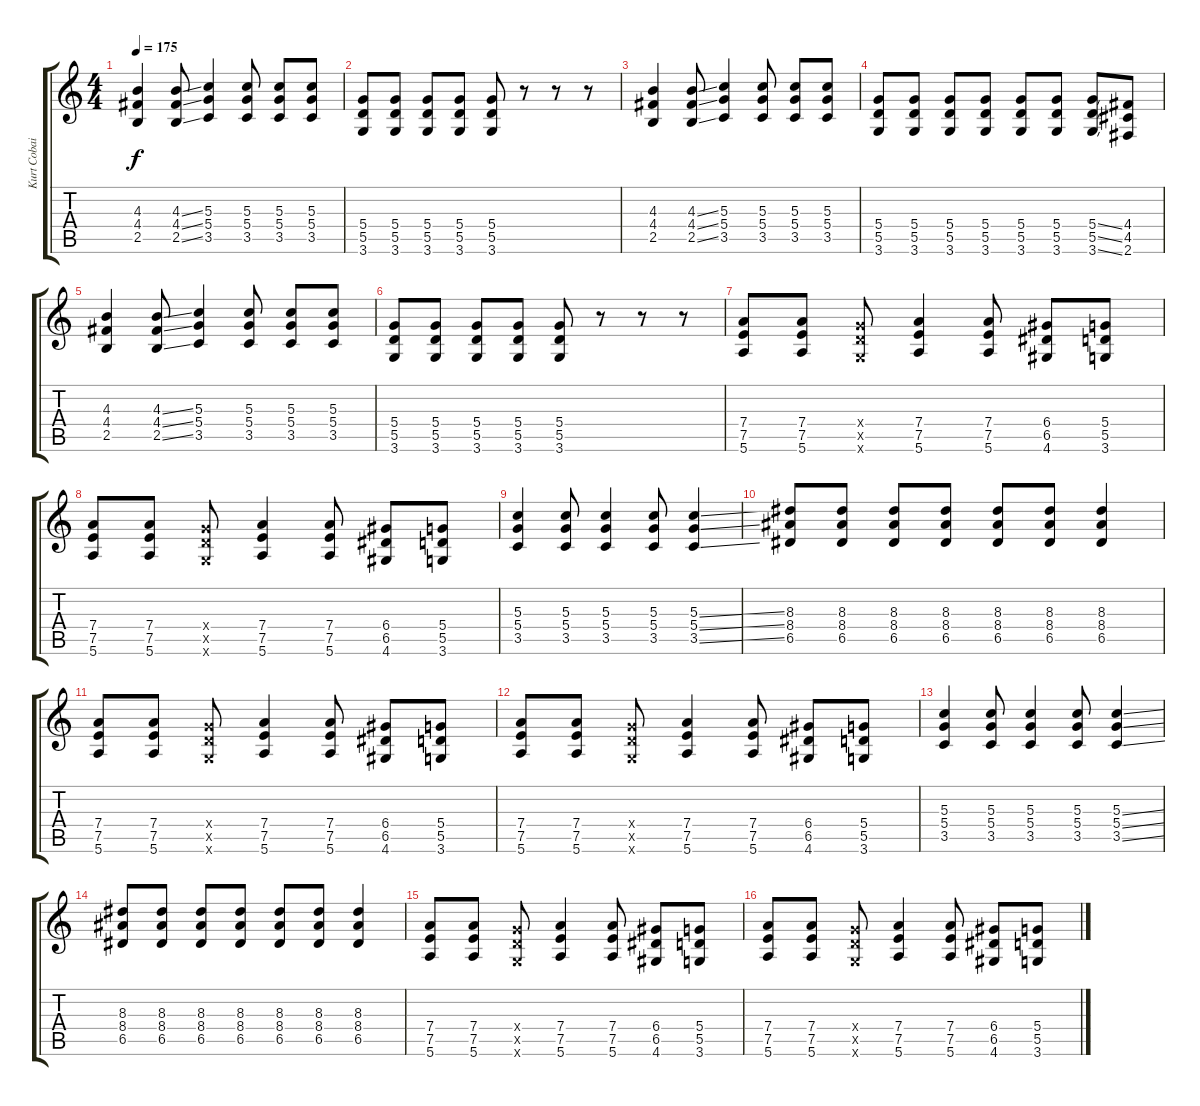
\track ("Kurt Cobain" "Kurt Cobai") {instrument distortionguitar}
\staff {score tabs}
\tuning (E4 B3 G3 D3 A2 E2) {hide}
\ts (4 4)
\tempo 175
\clef g2
\ks c
(4.3 4.4 2.5).4{dy f} (4.3{ss} 4.4{ss} 2.5{ss}).8 (5.3 5.4 3.5).4 (5.3 5.4 3.5).8 (5.3 5.4 3.5).8 (5.3 5.4 3.5).8 |
(5.4 5.5 3.6).8 (5.4 5.5 3.6).8 (5.4 5.5 3.6).8 (5.4 5.5 3.6).8 (5.4 5.5 3.6).8 r.8 r.8 r.8 |
(4.3 4.4 2.5).4 (4.3{ss} 4.4{ss} 2.5{ss}).8 (5.3 5.4 3.5).4 (5.3 5.4 3.5).8 (5.3 5.4 3.5).8 (5.3 5.4 3.5).8 |
(5.4 5.5 3.6).8 (5.4 5.5 3.6).8 (5.4 5.5 3.6).8 (5.4 5.5 3.6).8 (5.4 5.5 3.6).8 (5.4 5.5 3.6).8 (5.4{ss} 5.5{ss} 3.6{ss}).8 (4.4 4.5 2.6).8 |
(4.3 4.4 2.5).4 (4.3{ss} 4.4{ss} 2.5{ss}).8 (5.3 5.4 3.5).4 (5.3 5.4 3.5).8 (5.3 5.4 3.5).8 (5.3 5.4 3.5).8 |
(5.4 5.5 3.6).8 (5.4 5.5 3.6).8 (5.4 5.5 3.6).8 (5.4 5.5 3.6).8 (5.4 5.5 3.6).8 r.8 r.8 r.8 |
(7.4 7.5 5.6).8 (7.4 7.5 5.6).8 (5.4{x} 5.5{x} 3.6{x}).8 (7.4 7.5 5.6).4 (7.4 7.5 5.6).8 (6.4 6.5 4.6).8 (5.4 5.5 3.6).8 |
(7.4 7.5 5.6).8 (7.4 7.5 5.6).8 (5.4{x} 5.5{x} 3.6{x}).8 (7.4 7.5 5.6).4 (7.4 7.5 5.6).8 (6.4 6.5 4.6).8 (5.4 5.5 3.6).8 |
(5.3 5.4 3.5).4 (5.3 5.4 3.5).8 (5.3 5.4 3.5).4 (5.3 5.4 3.5).8 (5.3{ss} 5.4{ss} 3.5{ss}).4 |
(8.3 8.4 6.5).8 (8.3 8.4 6.5).8 (8.3 8.4 6.5).8 (8.3 8.4 6.5).8 (8.3 8.4 6.5).8 (8.3 8.4 6.5).8 (8.3 8.4 6.5).4 |
(7.4 7.5 5.6).8 (7.4 7.5 5.6).8 (5.4{x} 5.5{x} 3.6{x}).8 (7.4 7.5 5.6).4 (7.4 7.5 5.6).8 (6.4 6.5 4.6).8 (5.4 5.5 3.6).8 |
(7.4 7.5 5.6).8 (7.4 7.5 5.6).8 (5.4{x} 5.5{x} 3.6{x}).8 (7.4 7.5 5.6).4 (7.4 7.5 5.6).8 (6.4 6.5 4.6).8 (5.4 5.5 3.6).8 |
(5.3 5.4 3.5).4 (5.3 5.4 3.5).8 (5.3 5.4 3.5).4 (5.3 5.4 3.5).8 (5.3{ss} 5.4{ss} 3.5{ss}).4 |
(8.3 8.4 6.5).8 (8.3 8.4 6.5).8 (8.3 8.4 6.5).8 (8.3 8.4 6.5).8 (8.3 8.4 6.5).8 (8.3 8.4 6.5).8 (8.3 8.4 6.5).4 |
(7.4 7.5 5.6).8 (7.4 7.5 5.6).8 (5.4{x} 5.5{x} 3.6{x}).8 (7.4 7.5 5.6).4 (7.4 7.5 5.6).8 (6.4 6.5 4.6).8 (5.4 5.5 3.6).8 |
(7.4 7.5 5.6).8 (7.4 7.5 5.6).8 (5.4{x} 5.5{x} 3.6{x}).8 (7.4 7.5 5.6).4 (7.4 7.5 5.6).8 (6.4 6.5 4.6).8 (5.4 5.5 3.6).8
